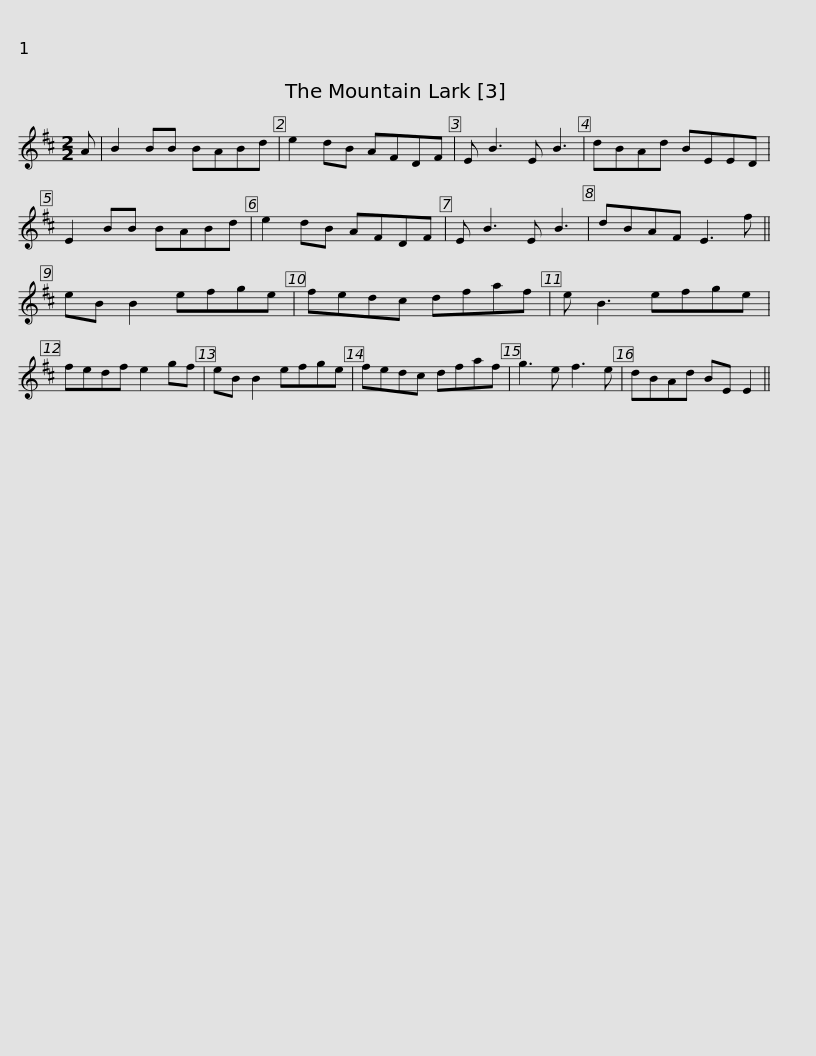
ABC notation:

X:1
L:1/8
M:2/2
I:linebreak $
K:D
V:1 treble
V:1
 A | B2 BB BABd | e2 dB AFDF | E B3 E B3 | dBAd BEED | %5
 E2 BB BABd | e2 dB AFDF |$ E B3 E B3 | dBAF E3 f || eB B2 efge | %10
 fedc dfaf | e B3 efge | fedf e2 gf |$ eB B2 efge | fedc dfaf | %15
 g3 e f3 e | dBAd BE E2 || %17
